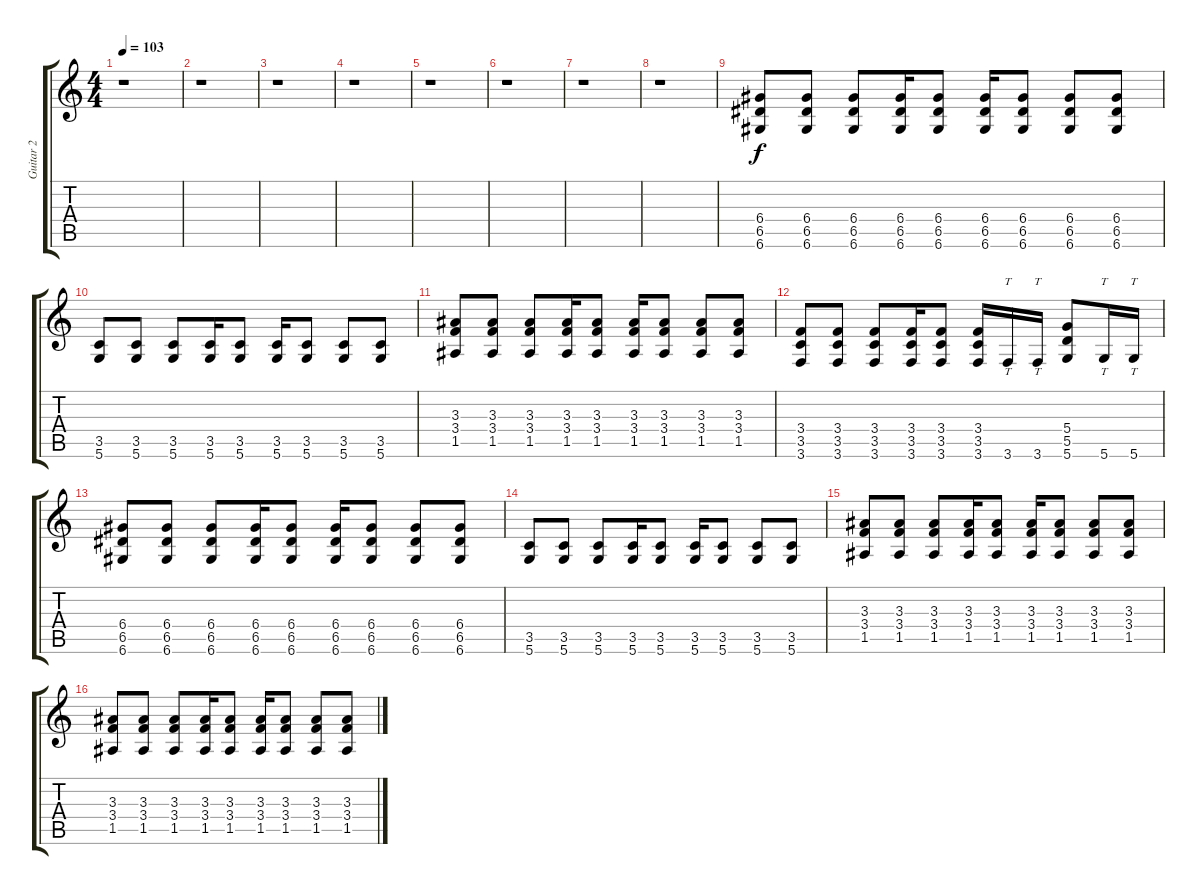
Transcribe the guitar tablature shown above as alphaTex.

\track ("Guitar 2" "Guitar 2") {instrument distortionguitar}
\staff {score tabs}
\tuning (E4 B3 G3 D3 A2 D2) {hide}
\ts (4 4)
\tempo 103
\clef g2
\ks c
r.1{dy f} |
r.1 |
r.1 |
r.1 |
r.1 |
r.1 |
r.1 |
r.1 |
(6.4 6.5 6.6).8{volume 13} (6.4 6.5 6.6).8 (6.4 6.5 6.6).8 (6.4 6.5 6.6).16 (6.4 6.5 6.6).8 (6.4 6.5 6.6).16 (6.4 6.5 6.6).8 (6.4 6.5 6.6).8 (6.4 6.5 6.6).8 |
(3.5 5.6).8 (3.5 5.6).8 (3.5 5.6).8 (3.5 5.6).16 (3.5 5.6).8 (3.5 5.6).16 (3.5 5.6).8 (3.5 5.6).8 (3.5 5.6).8 |
(3.3 3.4 1.5).8 (3.3 3.4 1.5).8 (3.3 3.4 1.5).8 (3.3 3.4 1.5).16 (3.3 3.4 1.5).8 (3.3 3.4 1.5).16 (3.3 3.4 1.5).8 (3.3 3.4 1.5).8 (3.3 3.4 1.5).8 |
(3.4 3.5 3.6).8 (3.4 3.5 3.6).8 (3.4 3.5 3.6).8 (3.4 3.5 3.6).16 (3.4 3.5 3.6).8 (3.4 3.5 3.6).16 3.6.16{tt} 3.6.16{tt} (5.4 5.5 5.6).8 5.6.16{tt} 5.6.16{tt} |
(6.4 6.5 6.6).8 (6.4 6.5 6.6).8 (6.4 6.5 6.6).8 (6.4 6.5 6.6).16 (6.4 6.5 6.6).8 (6.4 6.5 6.6).16 (6.4 6.5 6.6).8 (6.4 6.5 6.6).8 (6.4 6.5 6.6).8 |
(3.5 5.6).8 (3.5 5.6).8 (3.5 5.6).8 (3.5 5.6).16 (3.5 5.6).8 (3.5 5.6).16 (3.5 5.6).8 (3.5 5.6).8 (3.5 5.6).8 |
(3.3 3.4 1.5).8 (3.3 3.4 1.5).8 (3.3 3.4 1.5).8 (3.3 3.4 1.5).16 (3.3 3.4 1.5).8 (3.3 3.4 1.5).16 (3.3 3.4 1.5).8 (3.3 3.4 1.5).8 (3.3 3.4 1.5).8 |
(3.3 3.4 1.5).8 (3.3 3.4 1.5).8 (3.3 3.4 1.5).8 (3.3 3.4 1.5).16 (3.3 3.4 1.5).8 (3.3 3.4 1.5).16 (3.3 3.4 1.5).8 (3.3 3.4 1.5).8 (3.3 3.4 1.5).8
